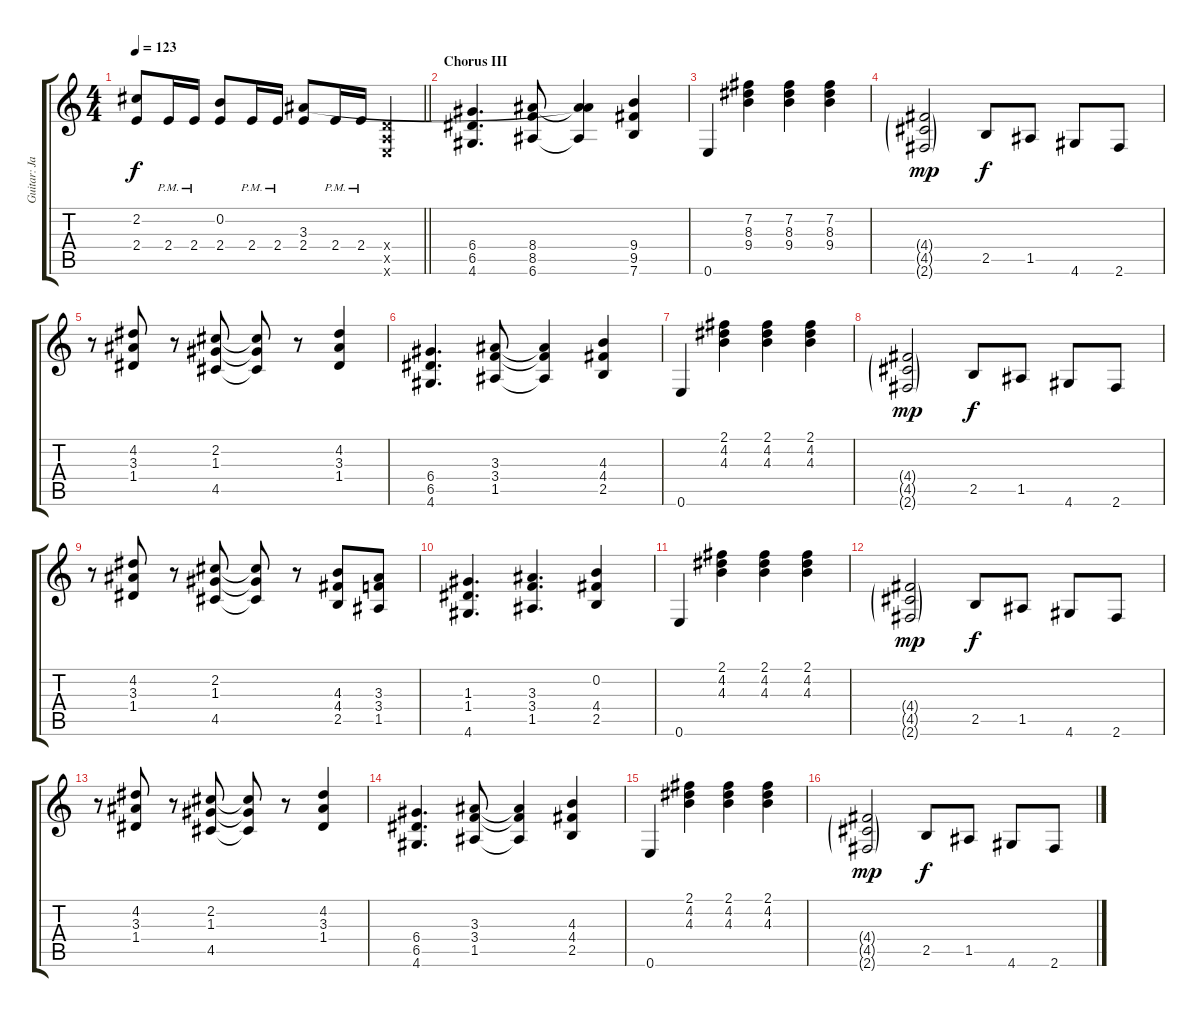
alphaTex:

\track ("Guitar: Jake" "Guitar: Ja") {instrument overdrivenguitar}
\staff {score tabs}
\tuning (E4 B3 G3 D3 A2 E2) {hide}
\ts (4 4)
\tempo 123
\clef g2
\barLineRight lightlight
\ks c
(2.2 2.4).8{dy f} 2.4{pm}.16 2.4{pm}.16 (0.2 2.4).8 2.4{pm}.16 2.4{pm}.16 (3.3 2.4).8 2.4{pm}.16 2.4{pm}.16 (0.4{x} 0.5{x} 0.6{x}).4 |
\section ("" "Chorus III")
(6.4 6.5 4.6).4{d} (8.4 8.5 6.6).8 (3.3{t} 8.4{t} 6.6{t}).4 (9.4 9.5 7.6).4 |
0.6.4 (7.2 8.3 9.4).4 (7.2 8.3 9.4).4 (7.2 8.3 9.4).4 |
(4.4{g} 4.5{g} 2.6{g}).2{dy mp} 2.5.8{dy f} 1.5.8 4.6.8 2.6.8 |
r.8 (4.2 3.3 1.4).8 r.8 (2.2 1.3 4.5).8 (2.2{t} 1.3{t} 4.5{t}).8 r.8 (4.2 3.3 1.4).4 |
(6.4 6.5 4.6).4{d} (3.3 3.4 1.5).8 (3.3{t} 3.4{t} 1.5{t}).4 (4.3 4.4 2.5).4 |
0.6.4 (2.1 4.2 4.3).4 (2.1 4.2 4.3).4 (2.1 4.2 4.3).4 |
(4.4{g} 4.5{g} 2.6{g}).2{dy mp} 2.5.8{dy f} 1.5.8 4.6.8 2.6.8 |
r.8 (4.2 3.3 1.4).8 r.8 (2.2 1.3 4.5).8 (2.2{t} 1.3{t} 4.5{t}).8 r.8 (4.3 4.4 2.5).8 (3.3 3.4 1.5).8 |
(1.3 1.4 4.6).4{d} (3.3 3.4 1.5).4{d} (0.2 4.4 2.5).4 |
0.6.4 (2.1 4.2 4.3).4 (2.1 4.2 4.3).4 (2.1 4.2 4.3).4 |
(4.4{g} 4.5{g} 2.6{g}).2{dy mp} 2.5.8{dy f} 1.5.8 4.6.8 2.6.8 |
r.8 (4.2 3.3 1.4).8 r.8 (2.2 1.3 4.5).8 (2.2{t} 1.3{t} 4.5{t}).8 r.8 (4.2 3.3 1.4).4 |
(6.4 6.5 4.6).4{d} (3.3 3.4 1.5).8 (3.3{t} 3.4{t} 1.5{t}).4 (4.3 4.4 2.5).4 |
0.6.4 (2.1 4.2 4.3).4 (2.1 4.2 4.3).4 (2.1 4.2 4.3).4 |
(4.4{g} 4.5{g} 2.6{g}).2{dy mp} 2.5.8{dy f} 1.5.8 4.6.8 2.6.8
